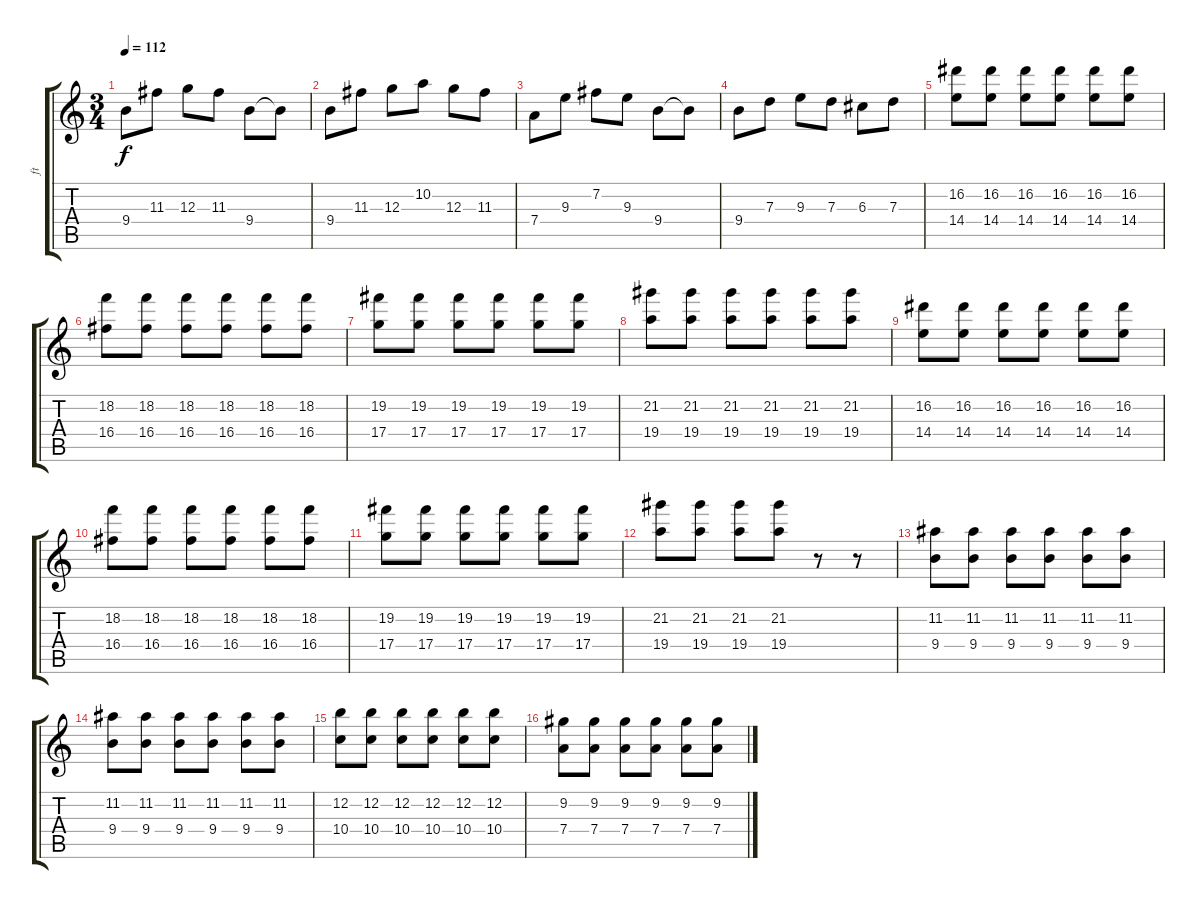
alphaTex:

\track ("ft" "ft") {instrument distortionguitar}
\staff {score tabs}
\tuning (E4 B3 G3 D3 A2 D2) {hide}
\ts (3 4)
\tempo 112
\clef g2
\ks c
9.4.8{dy f} 11.3.8 12.3.8 11.3.8 9.4.8 9.4{t}.8 |
9.4.8 11.3.8 12.3.8 10.2.8 12.3.8 11.3.8 |
7.4.8 9.3.8 7.2.8 9.3.8 9.4.8 9.4{t}.8 |
9.4.8 7.3.8 9.3.8 7.3.8 6.3.8 7.3.8 |
(16.2 14.4).8 (16.2 14.4).8 (16.2 14.4).8 (16.2 14.4).8 (16.2 14.4).8 (16.2 14.4).8 |
(18.2 16.4).8 (18.2 16.4).8 (18.2 16.4).8 (18.2 16.4).8 (18.2 16.4).8 (18.2 16.4).8 |
(19.2 17.4).8 (19.2 17.4).8 (19.2 17.4).8 (19.2 17.4).8 (19.2 17.4).8 (19.2 17.4).8 |
(21.2 19.4).8 (21.2 19.4).8 (21.2 19.4).8 (21.2 19.4).8 (21.2 19.4).8 (21.2 19.4).8 |
(16.2 14.4).8 (16.2 14.4).8 (16.2 14.4).8 (16.2 14.4).8 (16.2 14.4).8 (16.2 14.4).8 |
(18.2 16.4).8 (18.2 16.4).8 (18.2 16.4).8 (18.2 16.4).8 (18.2 16.4).8 (18.2 16.4).8 |
(19.2 17.4).8 (19.2 17.4).8 (19.2 17.4).8 (19.2 17.4).8 (19.2 17.4).8 (19.2 17.4).8 |
(21.2 19.4).8 (21.2 19.4).8 (21.2 19.4).8 (21.2 19.4).8 r.8 r.8 |
(11.2 9.4).8 (11.2 9.4).8 (11.2 9.4).8 (11.2 9.4).8 (11.2 9.4).8 (11.2 9.4).8 |
(11.2 9.4).8 (11.2 9.4).8 (11.2 9.4).8 (11.2 9.4).8 (11.2 9.4).8 (11.2 9.4).8 |
(12.2 10.4).8 (12.2 10.4).8 (12.2 10.4).8 (12.2 10.4).8 (12.2 10.4).8 (12.2 10.4).8 |
(9.2 7.4).8 (9.2 7.4).8 (9.2 7.4).8 (9.2 7.4).8 (9.2 7.4).8 (9.2 7.4).8
